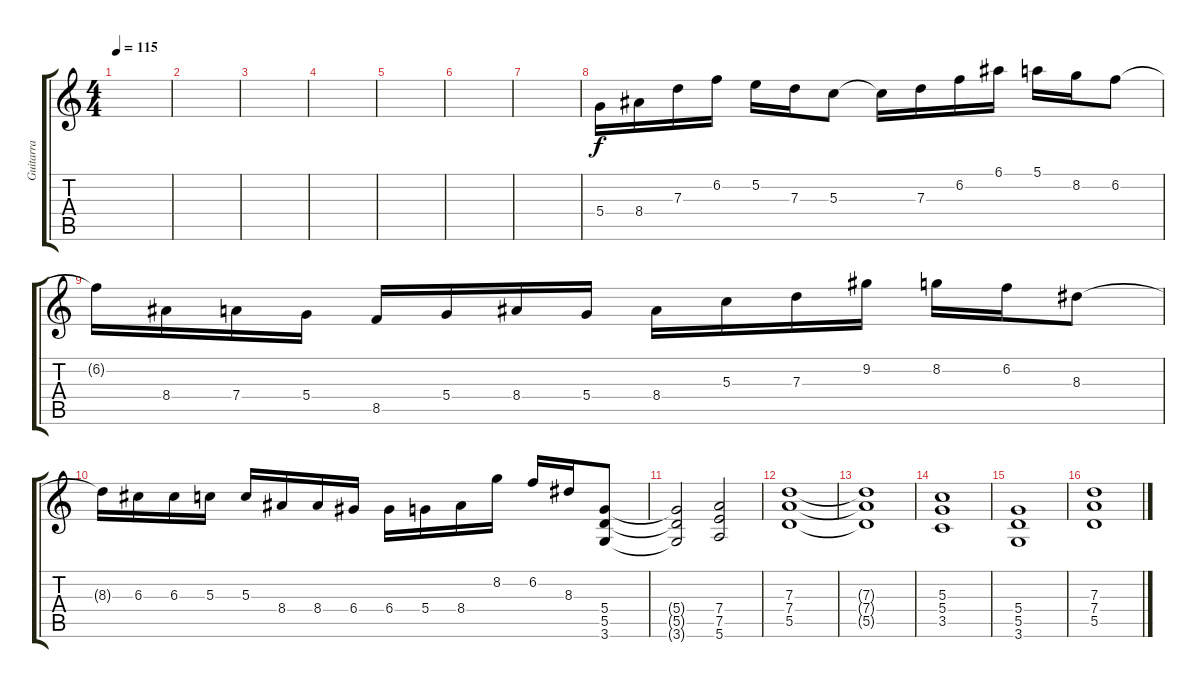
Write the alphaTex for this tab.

\track ("Guitarra" "Guitarra") {instrument overdrivenguitar}
\staff {score tabs}
\tuning (E4 B3 G3 D3 A2 E2) {hide}
\ts (4 4)
\tempo 115
\clef g2
\ks c
|
|
|
|
|
|
|
5.4.16 8.4.16 7.3.16 6.2.16 5.2.16 7.3.16 5.3.8 5.3{t}.16 7.3.16 6.2.16 6.1.16 5.1.16 8.2.16 6.2.8 |
6.2{t}.16 8.4.16 7.4.16 5.4.16 8.5.16 5.4.16 8.4.16 5.4.16 8.4.16 5.3.16 7.3.16 9.2.16 8.2.16 6.2.16 8.3.8 |
8.3{t}.16 6.3.16 6.3.16 5.3.16 5.3.16 8.4.16 8.4.16 6.4.16 6.4.16 5.4.16 8.4.16 8.2.16 6.2.16 8.3.16 (5.4 5.5 3.6).8 |
(5.4{t} 5.5{t} 3.6{t}).2 (7.4 7.5 5.6).2 |
(7.3 7.4 5.5).1 |
(7.3{t} 7.4{t} 5.5{t}).1 |
(5.3 5.4 3.5).1 |
(5.4 5.5 3.6).1 |
(7.3 7.4 5.5).1
